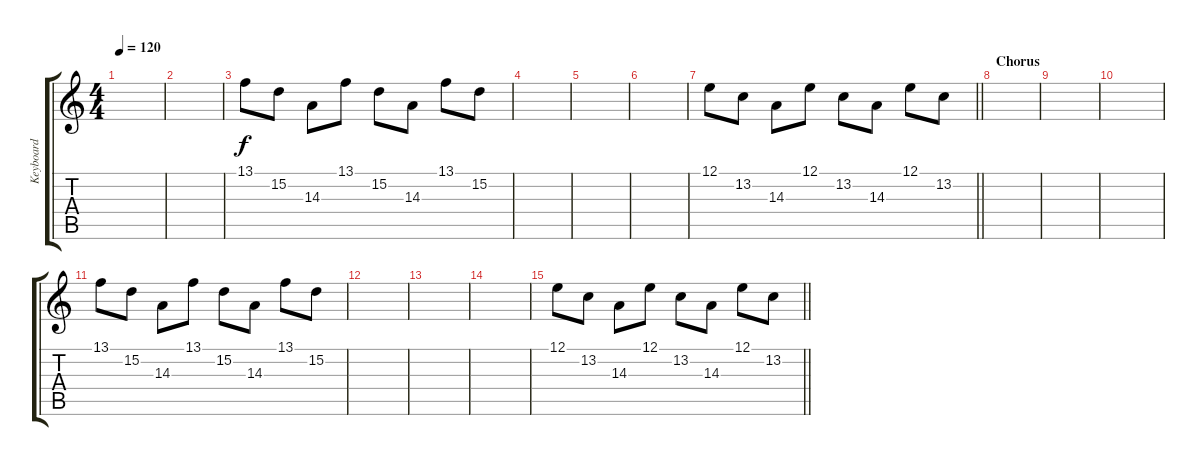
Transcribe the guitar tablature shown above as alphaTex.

\track ("Keyboard" "Keyboard") {instrument lead2sawtooth}
\staff {score tabs}
\tuning (E4 B3 G3 D3 A2 E2) {hide}
\ts (4 4)
\tempo 120
\clef g2
\ks c
|
|
13.1.8 15.2.8 14.3.8 13.1.8 15.2.8 14.3.8 13.1.8 15.2.8 |
|
|
|
\barLineRight lightlight
12.1.8 13.2.8 14.3.8 12.1.8 13.2.8 14.3.8 12.1.8 13.2.8 |
\section ("" "Chorus")
|
|
|
13.1.8 15.2.8 14.3.8 13.1.8 15.2.8 14.3.8 13.1.8 15.2.8 |
|
|
|
\barLineRight lightlight
12.1.8 13.2.8 14.3.8 12.1.8 13.2.8 14.3.8 12.1.8 13.2.8
